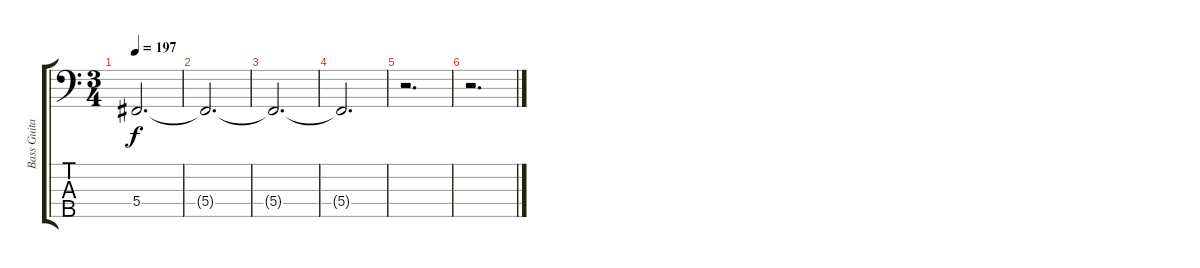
\track ("Bass Guitar" "Bass Guita") {instrument electricbassfinger}
\staff {score tabs}
\tuning (Gb2 Db2 Ab1 Db1 Ab0) {hide}
\ts (3 4)
\tempo 197
\clef f4
\ks c
5.4{t}.2{d dy f volume 0} |
5.4{t}.2{d} |
5.4{t}.2{d} |
5.4{t}.2{d} |
r.2{d} |
r.2{d}
